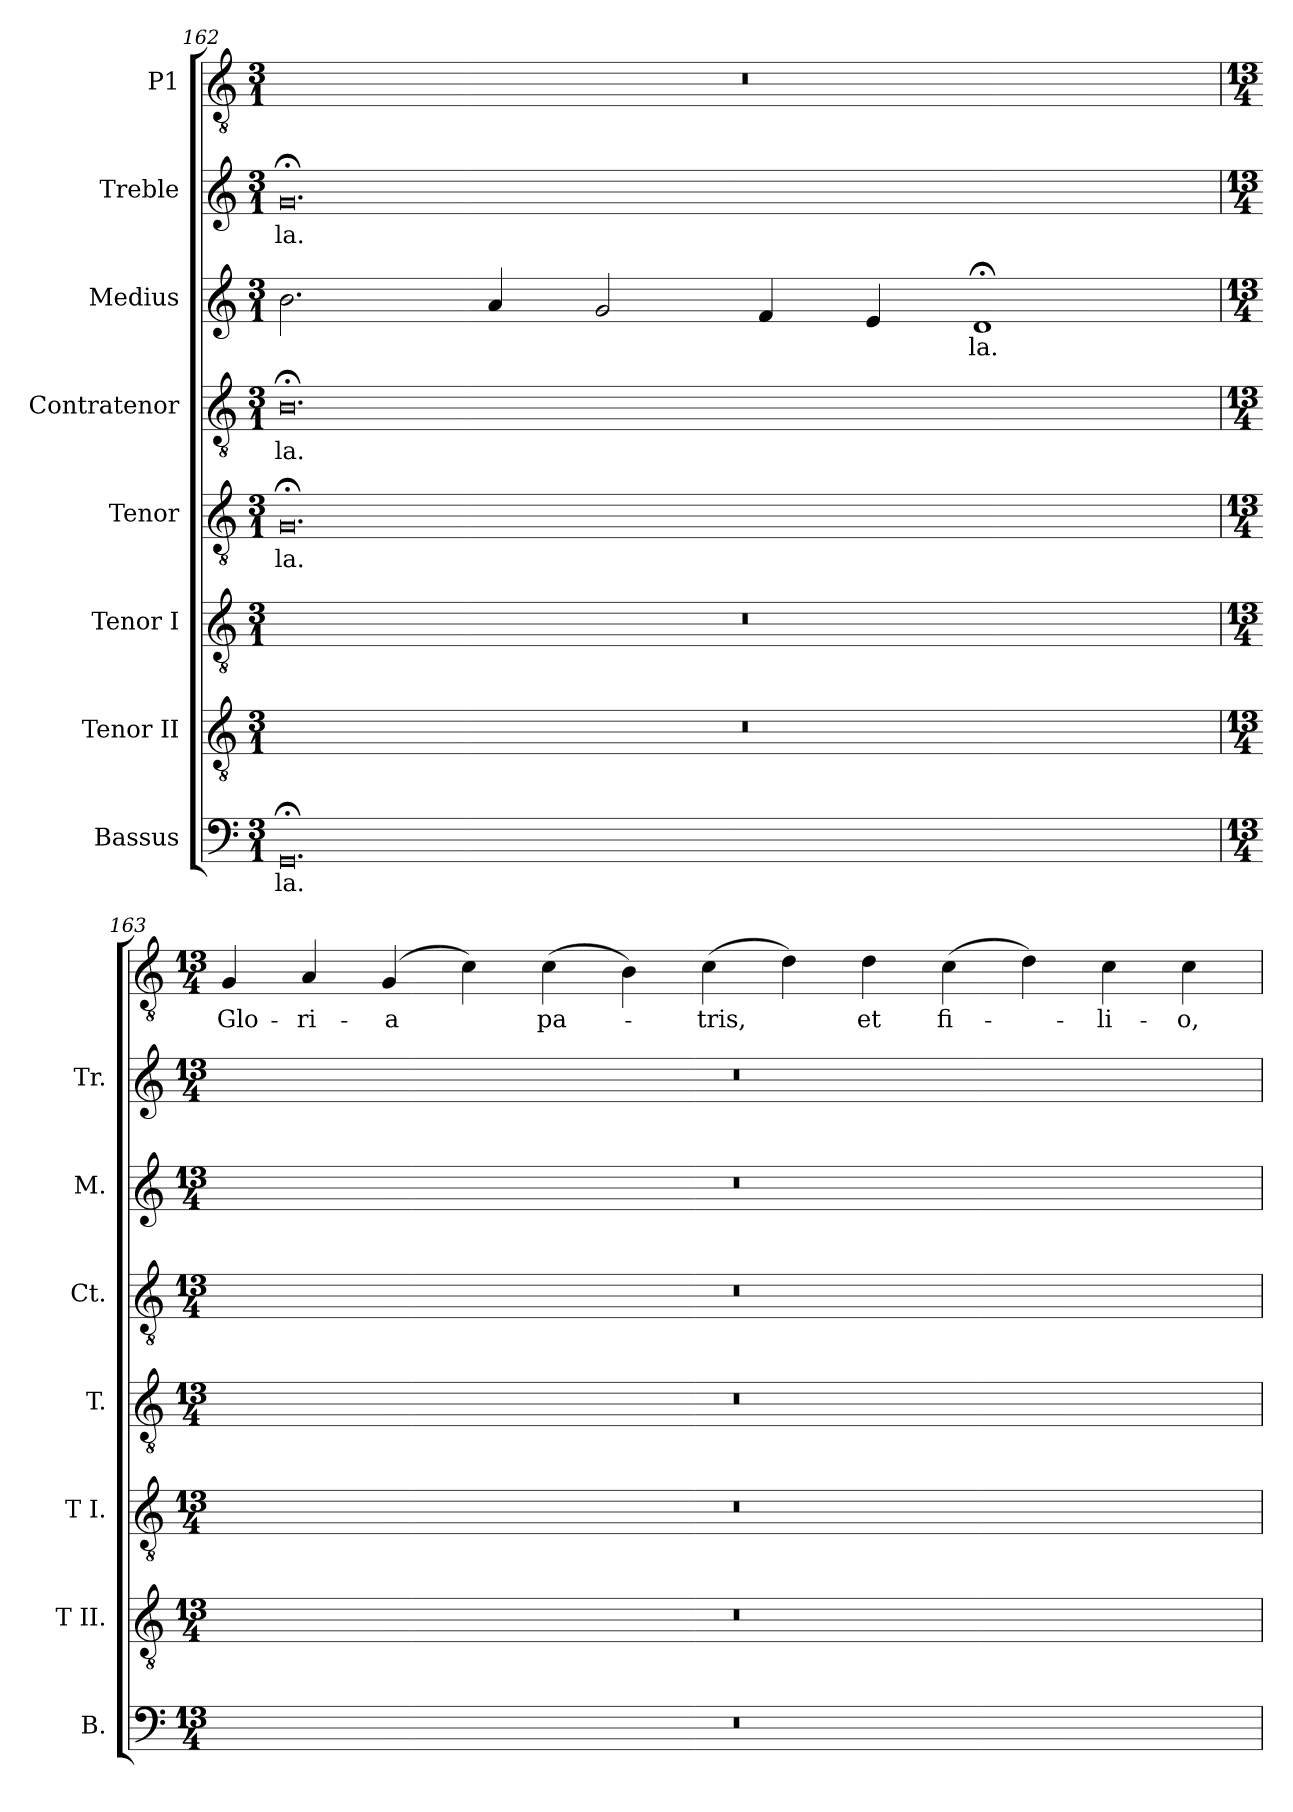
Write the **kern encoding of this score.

**kern	**text	**kern	**kern	**kern	**text	**kern	**text	**kern	**text	**kern	**text	**kern	**text
*part8	*part8	*part7	*part6	*part5	*part5	*part4	*part4	*part3	*part3	*part2	*part2	*part1	*part1
*staff8	*staff8	*staff7	*staff6	*staff5	*staff5	*staff4	*staff4	*staff3	*staff3	*staff2	*staff2	*staff1	*staff1
*I"Bassus	*	*I"Tenor II	*I"Tenor I	*I"Tenor	*	*I"Contratenor	*	*I"Medius	*	*I"Treble	*	*I"P1	*
*I'B.	*	*I'T II.	*I'T I.	*I'T.	*	*I'Ct.	*	*I'M.	*	*I'Tr.	*	*	*
*clefF4	*	*clefGv2	*clefGv2	*clefGv2	*	*clefGv2	*	*clefG2	*	*clefG2	*	*clefGv2	*
*	*	*ITrd7c12	*ITrd7c12	*ITrd7c12	*	*ITrd7c12	*	*	*	*	*	*ITrd7c12	*
*k[]	*	*k[]	*k[]	*k[]	*	*k[]	*	*k[]	*	*k[]	*	*k[]	*
*C:	*	*C:	*C:	*C:	*	*C:	*	*C:	*	*C:	*	*C:	*
*M3/1	*	*M3/1	*M3/1	*M3/1	*	*M3/1	*	*M3/1	*	*M3/1	*	*M3/1	*
=162	=162	=162	=162	=162	=162	=162	=162	=162	=162	=162	=162	=162	=162
!	!LO:LY:b:color=#000000	!LO:N:vis=1	!LO:N:vis=1	!	!	!	!	!	!	!	!	!	!
!	!	!	!	!	!LO:LY:b:color=#000000	!	!	!	!	!	!	!	!
!	!	!	!	!	!	!	!LO:LY:b:color=#000000	!	!	!	!	!	!
!	!	!	!	!	!	!	!	!	!	!	!LO:LY:b:color=#000000	!LO:N:vis=1	!
0.GG;i	-la.	0.r	0.r	0.GG;i	-la.	0.BB;i	-la.	2.bi\	.	0.g;i	-la.	0.r	.
.	.	.	.	.	.	.	.	4ai/	.	.	.	.	.
.	.	.	.	.	.	.	.	2gi/	.	.	.	.	.
.	.	.	.	.	.	.	.	4fi/	.	.	.	.	.
.	.	.	.	.	.	.	.	4ei/	.	.	.	.	.
!	!	!	!	!	!	!	!	!	!LO:LY:b:color=#000000	!	!	!	!
.	.	.	.	.	.	.	.	1d;i	-la.	.	.	.	.
!!LO:LB:g=z
=163	=163	=163	=163	=163	=163	=163	=163	=163	=163	=163	=163	=163	=163
*M13/4	*	*M13/4	*M13/4	*M13/4	*	*M13/4	*	*M13/4	*	*M13/4	*	*M13/4	*
!LO:N:vis=1	!	!LO:N:vis=1	!LO:N:vis=1	!LO:N:vis=1	!	!LO:N:vis=1	!	!LO:N:vis=1	!	!LO:N:vis=1	!	!	!
!	!	!	!	!	!	!	!	!	!	!	!	!	!LO:LY:b:color=#000000
4%13r	.	4%13r	4%13r	4%13r	.	4%13r	.	4%13r	.	4%13r	.	4GGi/	Glo-
!	!	!	!	!	!	!	!	!	!	!	!	!	!LO:LY:b:color=#000000
.	.	.	.	.	.	.	.	.	.	.	.	4AAi/	-ri-
!	!	!	!	!	!	!	!	!	!	!	!	!	!LO:LY:b:color=#000000
.	.	.	.	.	.	.	.	.	.	.	.	(4GGi/	-a
.	.	.	.	.	.	.	.	.	.	.	.	4Ci\)	.
!	!	!	!	!	!	!	!	!	!	!	!	!	!LO:LY:b:color=#000000
.	.	.	.	.	.	.	.	.	.	.	.	(4Ci\	pa-
.	.	.	.	.	.	.	.	.	.	.	.	4BBi\)	.
!	!	!	!	!	!	!	!	!	!	!	!	!	!LO:LY:b:color=#000000
.	.	.	.	.	.	.	.	.	.	.	.	(4Ci\	-tris,
.	.	.	.	.	.	.	.	.	.	.	.	4Di\)	.
!	!	!	!	!	!	!	!	!	!	!	!	!	!LO:LY:b:color=#000000
.	.	.	.	.	.	.	.	.	.	.	.	4Di\	et
!	!	!	!	!	!	!	!	!	!	!	!	!	!LO:LY:b:color=#000000
.	.	.	.	.	.	.	.	.	.	.	.	(4Ci\	fi-
.	.	.	.	.	.	.	.	.	.	.	.	4Di\)	.
!	!	!	!	!	!	!	!	!	!	!	!	!	!LO:LY:b:color=#000000
.	.	.	.	.	.	.	.	.	.	.	.	4Ci\	-li-
!	!	!	!	!	!	!	!	!	!	!	!	!	!LO:LY:b:color=#000000
.	.	.	.	.	.	.	.	.	.	.	.	4Ci\	-o,
='	='	='	='	='	='	='	='	='	='	='	='	='	='
*-	*-	*-	*-	*-	*-	*-	*-	*-	*-	*-	*-	*-	*-
